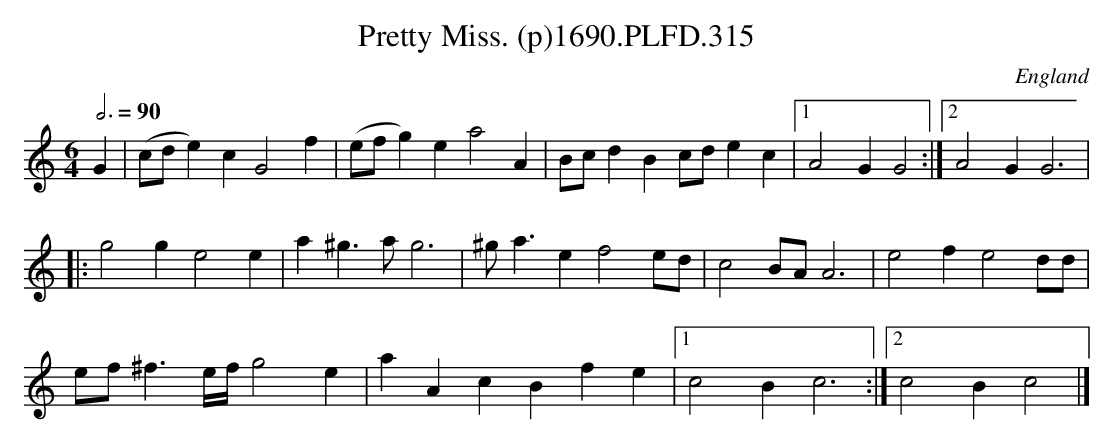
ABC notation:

X:1
T:Pretty Miss. (p)1690.PLFD.315
M:6/4
L:1/4
Q:3/4=90
O:England
K:C
G | (c/d/e)c G2f | (e/f/g)e a2A | B/c/dB c/d/ec |1 A2G G2 :|2 A2G G3 |
|: g2g e2e | a^g>a g3 | ^g<ae f2e/d/ | c2B/A/ A3 | e2f e2d/d/ |
e/f/^f3/e/4f/4 g2e | aAc Bfe |1 c2B c3 :|2 c2B c2 |]
